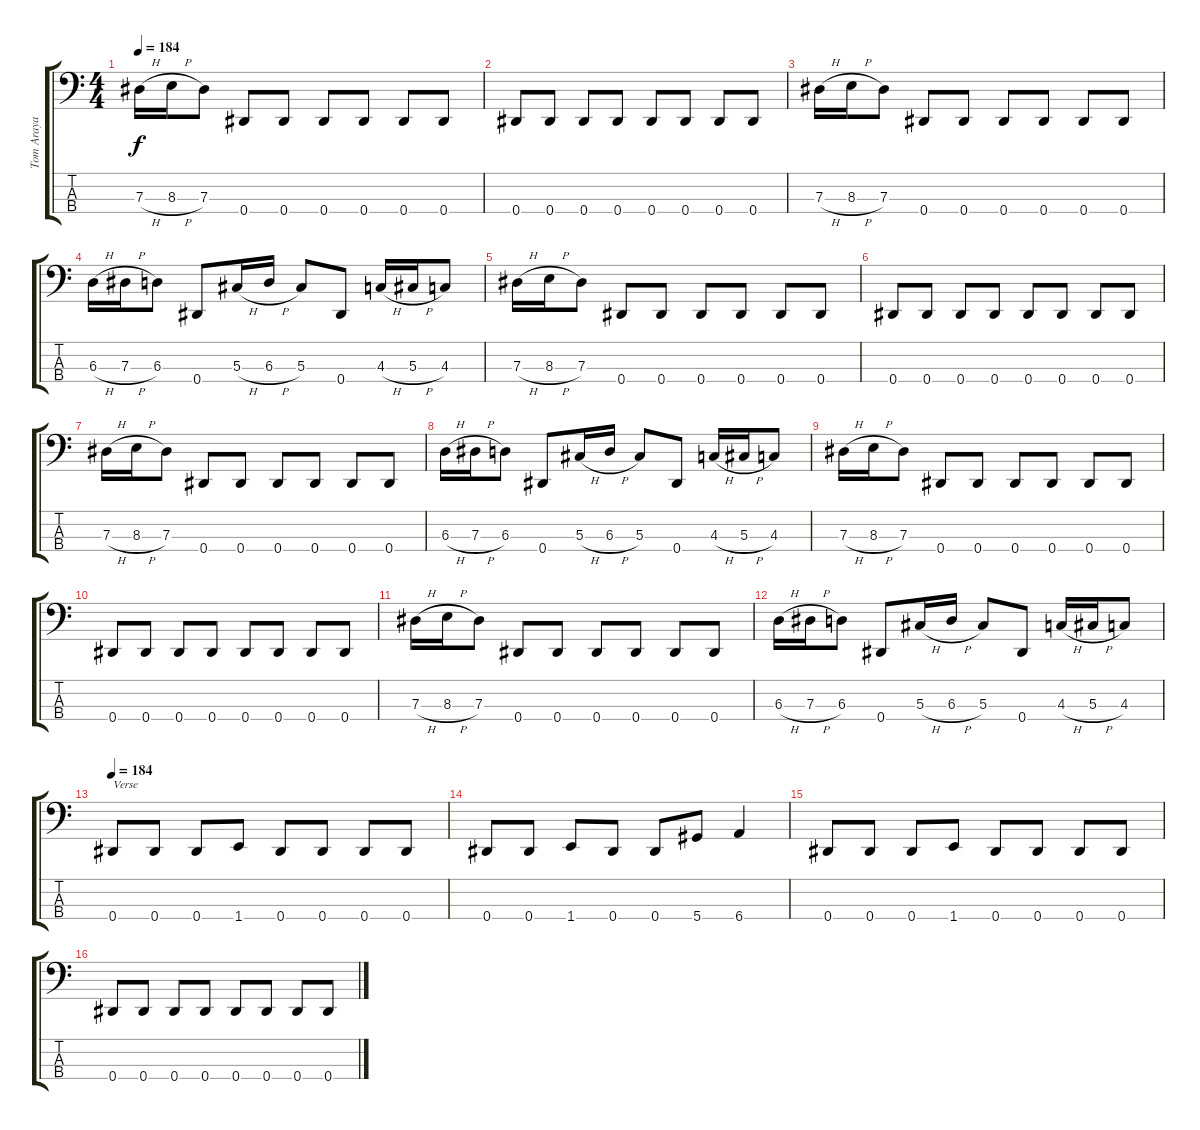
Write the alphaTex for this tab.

\track ("Tom Araya" "Tom Araya") {instrument electricbassfinger}
\staff {score tabs}
\tuning (Gb2 Db2 Ab1 Eb1) {hide}
\ts (4 4)
\tempo 184
\clef f4
\ks c
7.3{h}.16{dy f} 8.3{h}.16 7.3.8 0.4.8 0.4.8 0.4.8 0.4.8 0.4.8 0.4.8 |
0.4.8 0.4.8 0.4.8 0.4.8 0.4.8 0.4.8 0.4.8 0.4.8 |
7.3{h}.16 8.3{h}.16 7.3.8 0.4.8 0.4.8 0.4.8 0.4.8 0.4.8 0.4.8 |
6.3{h}.16 7.3{h}.16 6.3.8 0.4.8 5.3{h}.16 6.3{h}.16 5.3.8 0.4.8 4.3{h}.16 5.3{h}.16 4.3.8 |
7.3{h}.16 8.3{h}.16 7.3.8 0.4.8 0.4.8 0.4.8 0.4.8 0.4.8 0.4.8 |
0.4.8 0.4.8 0.4.8 0.4.8 0.4.8 0.4.8 0.4.8 0.4.8 |
7.3{h}.16 8.3{h}.16 7.3.8 0.4.8 0.4.8 0.4.8 0.4.8 0.4.8 0.4.8 |
6.3{h}.16 7.3{h}.16 6.3.8 0.4.8 5.3{h}.16 6.3{h}.16 5.3.8 0.4.8 4.3{h}.16 5.3{h}.16 4.3.8 |
7.3{h}.16 8.3{h}.16 7.3.8 0.4.8 0.4.8 0.4.8 0.4.8 0.4.8 0.4.8 |
0.4.8 0.4.8 0.4.8 0.4.8 0.4.8 0.4.8 0.4.8 0.4.8 |
7.3{h}.16 8.3{h}.16 7.3.8 0.4.8 0.4.8 0.4.8 0.4.8 0.4.8 0.4.8 |
6.3{h}.16 7.3{h}.16 6.3.8 0.4.8 5.3{h}.16 6.3{h}.16 5.3.8 0.4.8 4.3{h}.16 5.3{h}.16 4.3.8 |
\tempo 184
0.4.8{txt "Verse"} 0.4.8 0.4.8 1.4.8 0.4.8 0.4.8 0.4.8 0.4.8 |
0.4.8 0.4.8 1.4.8 0.4.8 0.4.8 5.4.8 6.4.4 |
0.4.8 0.4.8 0.4.8 1.4.8 0.4.8 0.4.8 0.4.8 0.4.8 |
0.4.8 0.4.8 0.4.8 0.4.8 0.4.8 0.4.8 0.4.8 0.4.8
